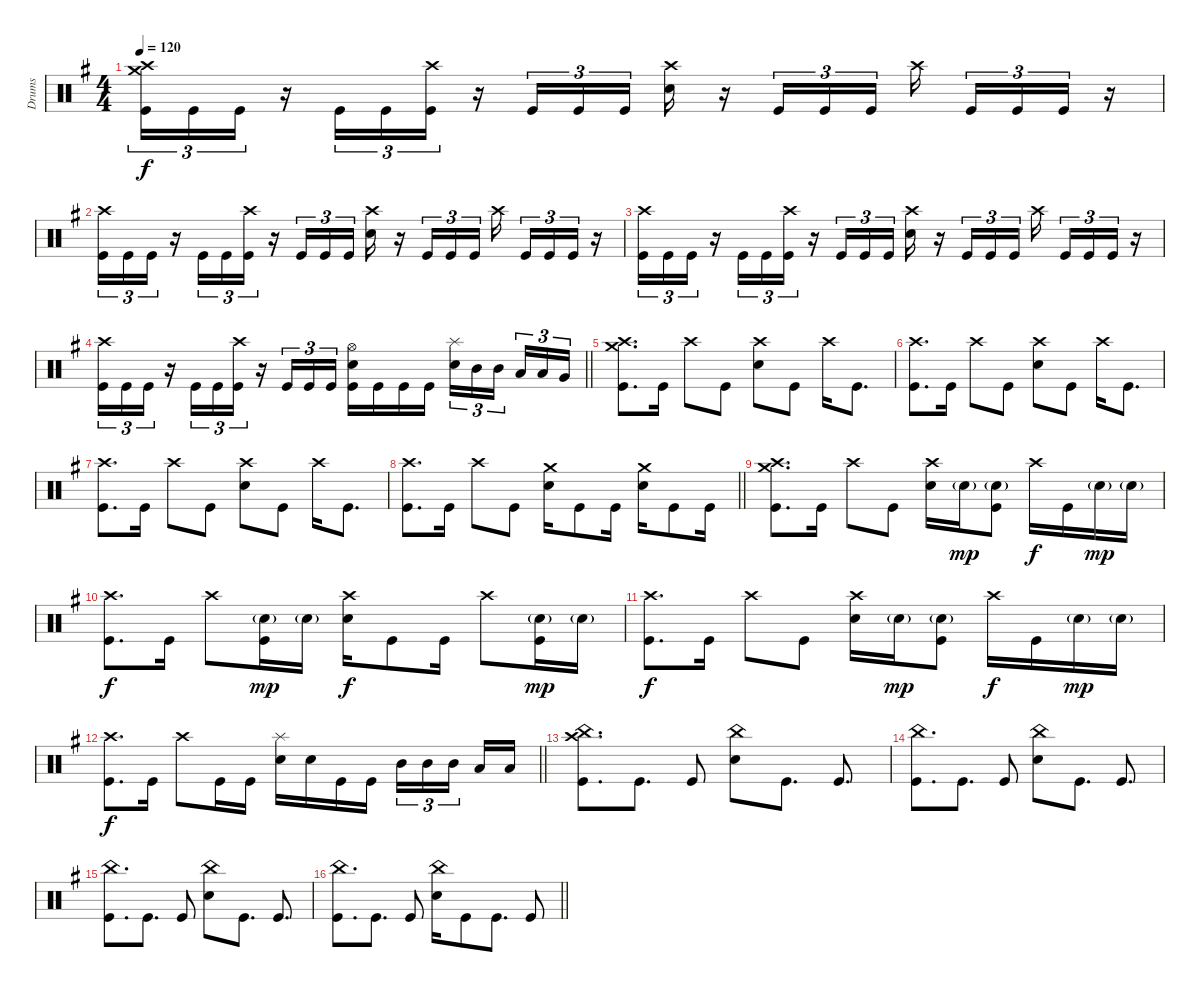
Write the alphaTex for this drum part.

\track ("Drums" "Drums") {instrument percussion}
\staff
\articulation defaults
\ts (4 4)
\tempo 120
\clef neutral
\ks eminor
("Crash high (hit)" "Crash medium (hit)" "Kick (hit)").16{tu (3 2) dy f} "Kick (hit)".16{tu (3 2)} "Kick (hit)".16{tu (3 2)} r.16 "Kick (hit)".16{tu (3 2)} "Kick (hit)".16{tu (3 2)} ("Crash high (hit)" "Kick (hit)").16{tu (3 2)} r.16 "Kick (hit)".16{tu (3 2)} "Kick (hit)".16{tu (3 2)} "Kick (hit)".16{tu (3 2)} ("Crash high (hit)" "Electric Snare (hit)").16 r.16 "Kick (hit)".16{tu (3 2)} "Kick (hit)".16{tu (3 2)} "Kick (hit)".16{tu (3 2)} "Crash high (hit)".16{beam splitsecondary} "Kick (hit)".16{tu (3 2)} "Kick (hit)".16{tu (3 2)} "Kick (hit)".16{tu (3 2)} r.16 |
("Crash high (hit)" "Kick (hit)").16{tu (3 2)} "Kick (hit)".16{tu (3 2)} "Kick (hit)".16{tu (3 2)} r.16 "Kick (hit)".16{tu (3 2)} "Kick (hit)".16{tu (3 2)} ("Crash high (hit)" "Kick (hit)").16{tu (3 2)} r.16 "Kick (hit)".16{tu (3 2)} "Kick (hit)".16{tu (3 2)} "Kick (hit)".16{tu (3 2)} ("Crash high (hit)" "Electric Snare (hit)").16 r.16 "Kick (hit)".16{tu (3 2)} "Kick (hit)".16{tu (3 2)} "Kick (hit)".16{tu (3 2)} "Crash high (hit)".16{beam splitsecondary} "Kick (hit)".16{tu (3 2)} "Kick (hit)".16{tu (3 2)} "Kick (hit)".16{tu (3 2)} r.16 |
("Crash high (hit)" "Kick (hit)").16{tu (3 2)} "Kick (hit)".16{tu (3 2)} "Kick (hit)".16{tu (3 2)} r.16 "Kick (hit)".16{tu (3 2)} "Kick (hit)".16{tu (3 2)} ("Crash high (hit)" "Kick (hit)").16{tu (3 2)} r.16 "Kick (hit)".16{tu (3 2)} "Kick (hit)".16{tu (3 2)} "Kick (hit)".16{tu (3 2)} ("Crash high (hit)" "Electric Snare (hit)").16 r.16 "Kick (hit)".16{tu (3 2)} "Kick (hit)".16{tu (3 2)} "Kick (hit)".16{tu (3 2)} "Crash high (hit)".16{beam splitsecondary} "Kick (hit)".16{tu (3 2)} "Kick (hit)".16{tu (3 2)} "Kick (hit)".16{tu (3 2)} r.16 |
\barLineRight lightlight
("Crash high (hit)" "Kick (hit)").16{tu (3 2)} "Kick (hit)".16{tu (3 2)} "Kick (hit)".16{tu (3 2)} r.16 "Kick (hit)".16{tu (3 2)} "Kick (hit)".16{tu (3 2)} ("Crash high (hit)" "Kick (hit)").16{tu (3 2)} r.16 "Kick (hit)".16{tu (3 2)} "Kick (hit)".16{tu (3 2)} "Kick (hit)".16{tu (3 2)} ("Hi-Hat (open)" "Electric Snare (hit)" "Kick (hit)").16 "Kick (hit)".16 "Kick (hit)".16 "Kick (hit)".16 ("Splash (hit)" "Electric Snare (hit)").16{tu (3 2)} "Mid Tom (hit)".16{tu (3 2)} "Mid Tom (hit)".16{tu (3 2) beam splitsecondary} "Low Tom (hit)".16{tu (3 2)} "Low Tom (hit)".16{tu (3 2)} "Very Low Tom (hit)".16{tu (3 2)} |
\section ("" "")
("Crash high (hit)" "Crash medium (hit)" "Kick (hit)").8{d} "Kick (hit)".16 "Crash high (hit)".8 "Kick (hit)".8 ("Crash high (hit)" "Electric Snare (hit)").8 "Kick (hit)".8 "Crash high (hit)".16 "Kick (hit)".8{d} |
("Crash high (hit)" "Kick (hit)").8{d} "Kick (hit)".16 "Crash high (hit)".8 "Kick (hit)".8 ("Crash high (hit)" "Electric Snare (hit)").8 "Kick (hit)".8 "Crash high (hit)".16 "Kick (hit)".8{d} |
("Crash high (hit)" "Kick (hit)").8{d} "Kick (hit)".16 "Crash high (hit)".8 "Kick (hit)".8 ("Crash high (hit)" "Electric Snare (hit)").8 "Kick (hit)".8 "Crash high (hit)".16 "Kick (hit)".8{d} |
\barLineRight lightlight
("Crash high (hit)" "Kick (hit)").8{d} "Kick (hit)".16 "Crash high (hit)".8 "Kick (hit)".8 ("Crash medium (hit)" "Electric Snare (hit)").16 "Kick (hit)".8 "Kick (hit)".16 ("Crash medium (hit)" "Electric Snare (hit)").16 "Kick (hit)".8 "Kick (hit)".16 |
("Crash high (hit)" "Crash medium (hit)" "Kick (hit)").8{d} "Kick (hit)".16 "Crash high (hit)".8 "Kick (hit)".8 ("Crash high (hit)" "Electric Snare (hit)").16 "Electric Snare (hit)"{g}.16{dy mp} ("Electric Snare (hit)"{g} "Kick (hit)").8 "Crash high (hit)".16{dy f} "Kick (hit)".16 "Electric Snare (hit)"{g}.16{dy mp} "Electric Snare (hit)"{g}.16 |
("Crash high (hit)" "Kick (hit)").8{d dy f} "Kick (hit)".16 "Crash high (hit)".8 ("Electric Snare (hit)"{g} "Kick (hit)").16{dy mp} "Electric Snare (hit)"{g}.16 ("Crash high (hit)" "Electric Snare (hit)").16{dy f} "Kick (hit)".8 "Kick (hit)".16 "Crash high (hit)".8 ("Electric Snare (hit)"{g} "Kick (hit)").16{dy mp} "Electric Snare (hit)"{g}.16 |
("Crash high (hit)" "Kick (hit)").8{d dy f} "Kick (hit)".16 "Crash high (hit)".8 "Kick (hit)".8 ("Crash high (hit)" "Electric Snare (hit)").16 "Electric Snare (hit)"{g}.16{dy mp} ("Electric Snare (hit)"{g} "Kick (hit)").8 "Crash high (hit)".16{dy f} "Kick (hit)".16 "Electric Snare (hit)"{g}.16{dy mp} "Electric Snare (hit)"{g}.16 |
\barLineRight lightlight
("Crash high (hit)" "Kick (hit)").8{d dy f} "Kick (hit)".16 "Crash high (hit)".8 "Kick (hit)".16 "Kick (hit)".16 ("Splash (hit)" "Electric Snare (hit)").16 "Electric Snare (hit)".16 "Kick (hit)".16 "Kick (hit)".16 "Mid Tom (hit)".16{tu (3 2)} "Mid Tom (hit)".16{tu (3 2)} "Mid Tom (hit)".16{tu (3 2) beam splitsecondary} "Low Tom (hit)".16 "Low Tom (hit)".16 |
\section ("" "")
("Crash high (hit)" "China (hit)" "Kick (hit)").8{d} "Kick (hit)".8{d} "Kick (hit)".8 ("China (hit)" "Electric Snare (hit)").8 "Kick (hit)".8{d} "Kick (hit)".8{d} |
("China (hit)" "Kick (hit)").8{d} "Kick (hit)".8{d} "Kick (hit)".8 ("China (hit)" "Electric Snare (hit)").8 "Kick (hit)".8{d} "Kick (hit)".8{d} |
("China (hit)" "Kick (hit)").8{d} "Kick (hit)".8{d} "Kick (hit)".8 ("China (hit)" "Electric Snare (hit)").8 "Kick (hit)".8{d} "Kick (hit)".8{d} |
\barLineRight lightlight
("China (hit)" "Kick (hit)").8{d} "Kick (hit)".8{d} "Kick (hit)".8 ("China (hit)" "Electric Snare (hit)").16 "Kick (hit)".8 "Kick (hit)".8{d} "Kick (hit)".8
